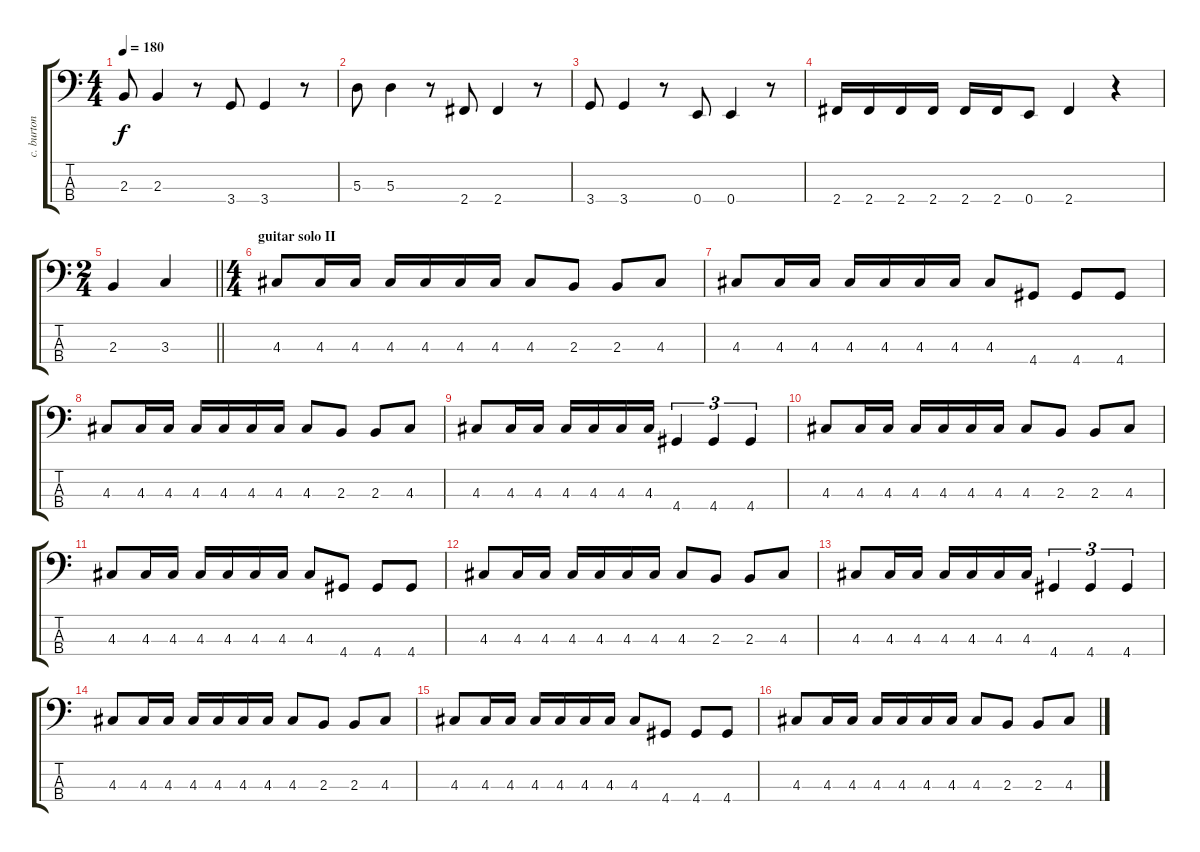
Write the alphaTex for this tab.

\track ("c. burton - bass " "c. burton ") {instrument electricbassfinger}
\staff {score tabs}
\tuning (G2 D2 A1 E1) {hide}
\ts (4 4)
\tempo 180
\clef f4
\ks c
2.3.8{dy f} 2.3.4 r.8 3.4.8 3.4.4 r.8 |
5.3.8 5.3.4 r.8 2.4.8 2.4.4 r.8 |
3.4.8 3.4.4 r.8 0.4.8 0.4.4 r.8 |
2.4.16 2.4.16 2.4.16 2.4.16 2.4.16 2.4.16 0.4.8 2.4.4 r.4 |
\ts (2 4)
\barLineRight lightlight
2.3.4 3.3.4 |
\ts (4 4)
\section ("" "guitar solo II")
4.3.8 4.3.16 4.3.16 4.3.16 4.3.16 4.3.16 4.3.16 4.3.8 2.3.8 2.3.8 4.3.8 |
4.3.8 4.3.16 4.3.16 4.3.16 4.3.16 4.3.16 4.3.16 4.3.8 4.4.8 4.4.8 4.4.8 |
4.3.8 4.3.16 4.3.16 4.3.16 4.3.16 4.3.16 4.3.16 4.3.8 2.3.8 2.3.8 4.3.8 |
4.3.8 4.3.16 4.3.16 4.3.16 4.3.16 4.3.16 4.3.16 4.4.4{tu (3 2)} 4.4.4{tu (3 2)} 4.4.4{tu (3 2)} |
4.3.8 4.3.16 4.3.16 4.3.16 4.3.16 4.3.16 4.3.16 4.3.8 2.3.8 2.3.8 4.3.8 |
4.3.8 4.3.16 4.3.16 4.3.16 4.3.16 4.3.16 4.3.16 4.3.8 4.4.8 4.4.8 4.4.8 |
4.3.8 4.3.16 4.3.16 4.3.16 4.3.16 4.3.16 4.3.16 4.3.8 2.3.8 2.3.8 4.3.8 |
4.3.8 4.3.16 4.3.16 4.3.16 4.3.16 4.3.16 4.3.16 4.4.4{tu (3 2)} 4.4.4{tu (3 2)} 4.4.4{tu (3 2)} |
4.3.8 4.3.16 4.3.16 4.3.16 4.3.16 4.3.16 4.3.16 4.3.8 2.3.8 2.3.8 4.3.8 |
4.3.8 4.3.16 4.3.16 4.3.16 4.3.16 4.3.16 4.3.16 4.3.8 4.4.8 4.4.8 4.4.8 |
4.3.8 4.3.16 4.3.16 4.3.16 4.3.16 4.3.16 4.3.16 4.3.8 2.3.8 2.3.8 4.3.8
